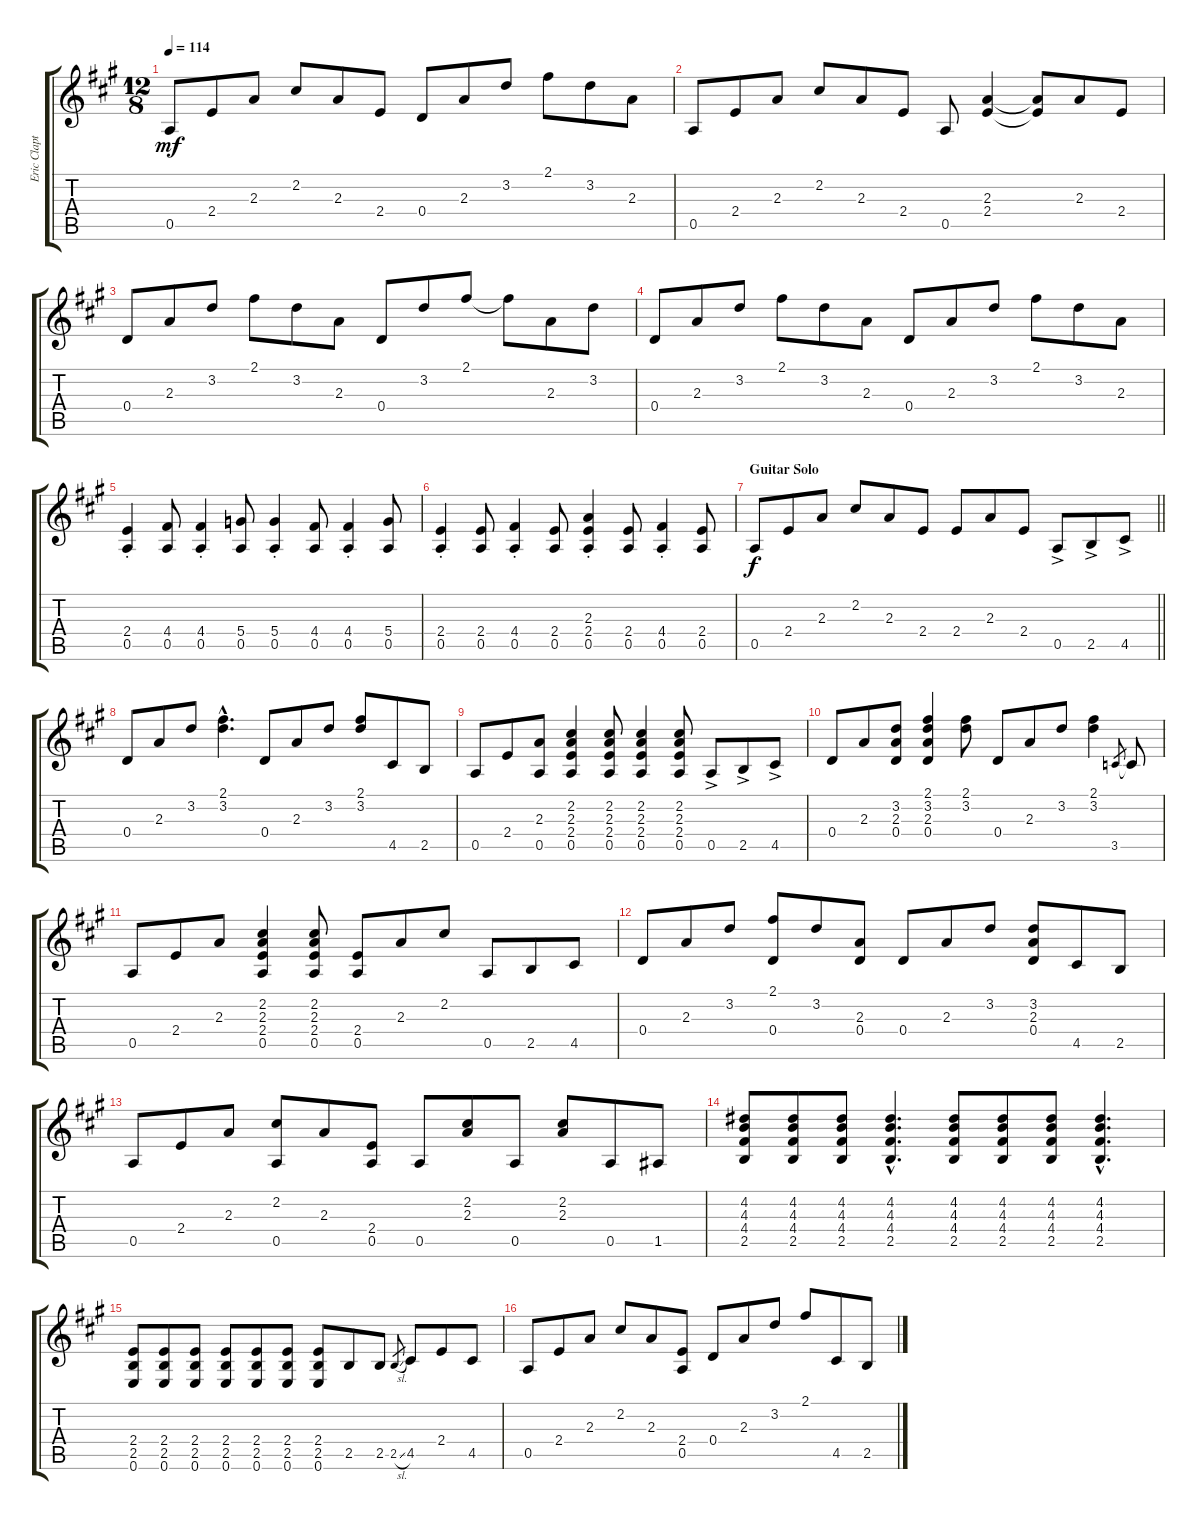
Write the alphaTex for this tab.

\track ("Eric Clapton - Guitar I" "Eric Clapt") {instrument distortionguitar}
\staff {score tabs}
\tuning (E4 B3 G3 D3 A2 E2) {hide}
\ts (12 8)
\tempo 114
\clef g2
\ks a
0.5.8{dy mf} 2.4.8 2.3.8 2.2.8 2.3.8 2.4.8 0.4.8 2.3.8 3.2.8 2.1.8 3.2.8 2.3.8 |
0.5.8 2.4.8 2.3.8 2.2.8 2.3.8 2.4.8 0.5.8 (2.3 2.4).4 (2.3{t} 2.4{t}).8 2.3.8 2.4.8 |
0.4.8 2.3.8 3.2.8 2.1.8 3.2.8 2.3.8 0.4.8 3.2.8 2.1.8 2.1{t}.8 2.3.8 3.2.8 |
0.4.8 2.3.8 3.2.8 2.1.8 3.2.8 2.3.8 0.4.8 2.3.8 3.2.8 2.1.8 3.2.8 2.3.8 |
(2.4{st} 0.5{st}).4 (4.4 0.5).8 (4.4{st} 0.5{st}).4 (5.4 0.5).8 (5.4{st} 0.5{st}).4 (4.4 0.5).8 (4.4{st} 0.5{st}).4 (5.4 0.5).8 |
(2.4{st} 0.5{st}).4 (2.4 0.5).8 (4.4{st} 0.5{st}).4 (2.4 0.5).8 (2.3{st} 2.4{st} 0.5{st}).4 (2.4 0.5).8 (4.4{st} 0.5{st}).4 (2.4 0.5).8 |
\section ("" "Guitar Solo")
\barLineRight lightlight
0.5.8{dy f} 2.4.8 2.3.8 2.2.8 2.3.8 2.4.8 2.4.8 2.3.8 2.4.8 0.5{ac}.8 2.5{ac}.8 4.5{ac}.8 |
0.4.8 2.3.8 3.2.8 (2.1{hac} 3.2{hac}).4{d} 0.4.8 2.3.8 3.2.8 (2.1 3.2).8 4.5.8 2.5.8 |
0.5.8 2.4.8 (2.3 0.5).8 (2.2 2.3 2.4 0.5).4 (2.2 2.3 2.4 0.5).8 (2.2 2.3 2.4 0.5).4 (2.2 2.3 2.4 0.5).8 0.5{ac}.8 2.5{ac}.8 4.5{ac}.8 |
0.4.8 2.3.8 (3.2 2.3 0.4).8 (2.1 3.2 2.3 0.4).4 (2.1 3.2).8 0.4.8 2.3.8 3.2.8 (2.1 3.2).4 3.5.8{gr} 3.5{t}.8 |
0.5.8 2.4.8 2.3.8 (2.2 2.3 2.4 0.5).4 (2.2 2.3 2.4 0.5).8 (2.4 0.5).8 2.3.8 2.2.8 0.5.8 2.5.8 4.5.8 |
0.4.8 2.3.8 3.2.8 (2.1 0.4).8 3.2.8 (2.3 0.4).8 0.4.8 2.3.8 3.2.8 (3.2 2.3 0.4).8 4.5.8 2.5.8 |
0.5.8 2.4.8 2.3.8 (2.2 0.5).8 2.3.8 (2.4 0.5).8 0.5.8 (2.2 2.3).8 0.5.8 (2.2 2.3).8 0.5.8 1.5.8 |
(4.2 4.3 4.4 2.5).8 (4.2 4.3 4.4 2.5).8 (4.2 4.3 4.4 2.5).8 (4.2{hac} 4.3{hac} 4.4{hac} 2.5{hac}).4{d} (4.2 4.3 4.4 2.5).8 (4.2 4.3 4.4 2.5).8 (4.2 4.3 4.4 2.5).8 (4.2{hac} 4.3{hac} 4.4{hac} 2.5{hac}).4{d} |
(2.4 2.5 0.6).8 (2.4 2.5 0.6).8 (2.4 2.5 0.6).8 (2.4 2.5 0.6).8 (2.4 2.5 0.6).8 (2.4 2.5 0.6).8 (2.4 2.5 0.6).8 2.5.8 2.5.8 2.5{sl}.8{gr} 4.5.8 2.4.8 4.5.8 |
0.5.8 2.4.8 2.3.8 2.2.8 2.3.8 (2.4 0.5).8 0.4.8 2.3.8 3.2.8 2.1.8 4.5.8 2.5.8
